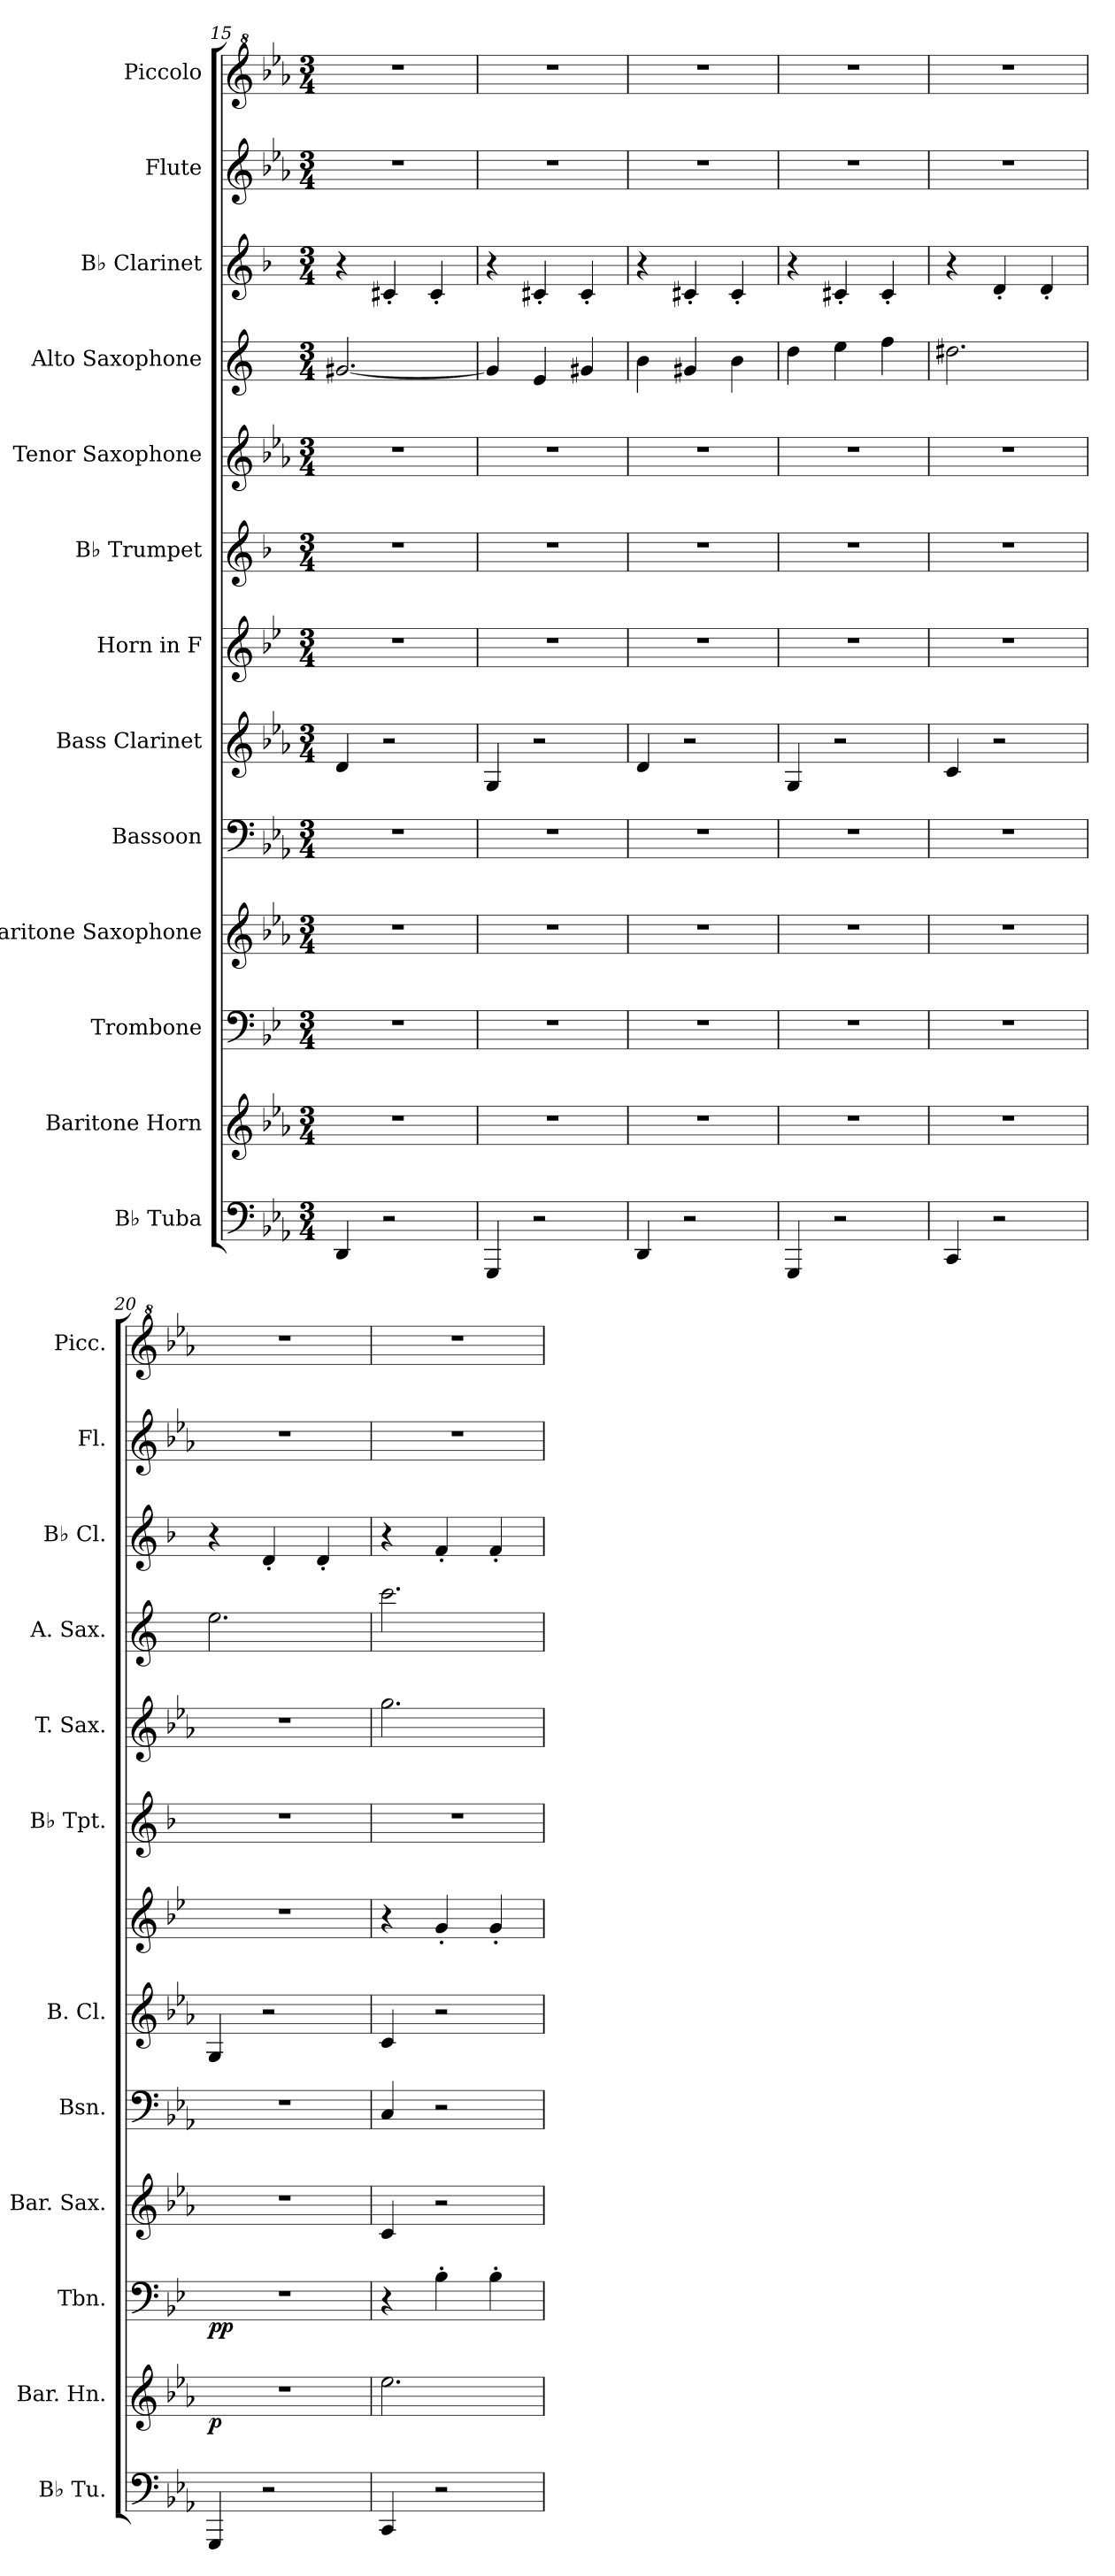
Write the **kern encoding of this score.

**kern	**kern	**dynam	**kern	**dynam	**kern	**kern	**kern	**kern	**kern	**kern	**kern	**kern	**kern	**kern
*part13	*part12	*part12	*part11	*part11	*part10	*part9	*part8	*part7	*part6	*part5	*part4	*part3	*part2	*part1
*staff13	*staff12	*staff12	*staff11	*staff11	*staff10	*staff9	*staff8	*staff7	*staff6	*staff5	*staff4	*staff3	*staff2	*staff1
*I"B♭ Tuba	*I"Baritone Horn	*	*I"Trombone	*	*I"Baritone Saxophone	*I"Bassoon	*I"Bass Clarinet	*I"Horn in F	*I"B♭ Trumpet	*I"Tenor Saxophone	*I"Alto Saxophone	*I"B♭ Clarinet	*I"Flute	*I"Piccolo
*I'B♭ Tu.	*I'Bar. Hn.	*	*I'Tbn.	*	*I'Bar. Sax.	*I'Bsn.	*I'B. Cl.	*	*I'B♭ Tpt.	*I'T. Sax.	*I'A. Sax.	*I'B♭ Cl.	*I'Fl.	*I'Picc.
*clefF4	*clefG2	*	*clefF4	*	*clefG2	*clefF4	*clefG2	*clefG2	*clefG2	*clefG2	*clefG2	*clefG2	*clefG2	*clefG^2
*	*ITrd8c14	*	*ITrd4c7	*	*ITrd12c21	*	*ITrd8c14	*ITrd4c7	*ITrd1c2	*ITrd8c14	*ITrd5c9	*ITrd1c2	*	*ITrd-7c-12
*k[b-e-a-]	*k[b-e-a-]	*	*k[b-e-a-]	*	*k[b-e-a-]	*k[b-e-a-]	*k[b-e-a-]	*k[b-e-a-]	*k[b-e-a-]	*k[b-e-a-]	*k[b-e-a-]	*k[b-e-a-]	*k[b-e-a-]	*k[b-e-a-]
*M3/4	*M3/4	*	*M3/4	*	*M3/4	*M3/4	*M3/4	*M3/4	*M3/4	*M3/4	*M3/4	*M3/4	*M3/4	*M3/4
=15	=15	=15	=15	=15	=15	=15	=15	=15	=15	=15	=15	=15	=15	=15
4DD/	2.r	.	2.r	.	2.r	2.r	4D/	2.r	2.r	2.r	[2.Bn/	4r	2.r	2.r
2r	.	.	.	.	.	.	2r	.	.	.	.	4Bn'/	.	.
.	.	.	.	.	.	.	.	.	.	.	.	4B'/	.	.
=16	=16	=16	=16	=16	=16	=16	=16	=16	=16	=16	=16	=16	=16	=16
4GGG/	2.r	.	2.r	.	2.r	2.r	4GG/	2.r	2.r	2.r	4B/]	4r	2.r	2.r
2r	.	.	.	.	.	.	2r	.	.	.	4G/	4Bn'/	.	.
.	.	.	.	.	.	.	.	.	.	.	4Bn/	4B'/	.	.
=17	=17	=17	=17	=17	=17	=17	=17	=17	=17	=17	=17	=17	=17	=17
4DD/	2.r	.	2.r	.	2.r	2.r	4D/	2.r	2.r	2.r	4d\	4r	2.r	2.r
2r	.	.	.	.	.	.	2r	.	.	.	4Bn/	4Bn'/	.	.
.	.	.	.	.	.	.	.	.	.	.	4d\	4B'/	.	.
!!LO:PB:g=z
=18	=18	=18	=18	=18	=18	=18	=18	=18	=18	=18	=18	=18	=18	=18
4GGG/	2.r	.	2.r	.	2.r	2.r	4GG/	2.r	2.r	2.r	4f\	4r	2.r	2.r
2r	.	.	.	.	.	.	2r	.	.	.	4g\	4Bn'/	.	.
.	.	.	.	.	.	.	.	.	.	.	4a-\	4B'/	.	.
=19	=19	=19	=19	=19	=19	=19	=19	=19	=19	=19	=19	=19	=19	=19
4CC/	2.r	.	2.r	.	2.r	2.r	4C/	2.r	2.r	2.r	2.f#X\	4r	2.r	2.r
2r	.	.	.	.	.	.	2r	.	.	.	.	4c'/	.	.
.	.	.	.	.	.	.	.	.	.	.	.	4c'/	.	.
=20	=20	=20	=20	=20	=20	=20	=20	=20	=20	=20	=20	=20	=20	=20
!	!	!LO:DY:b	!	!LO:DY:b	!	!	!	!	!	!	!	!	!	!
4GGG/	2.r	p	2.r	pp	2.r	2.r	4GG/	2.r	2.r	2.r	2.g\	4r	2.r	2.r
2r	.	.	.	.	.	.	2r	.	.	.	.	4c'/	.	.
.	.	.	.	.	.	.	.	.	.	.	.	4c'/	.	.
=21	=21	=21	=21	=21	=21	=21	=21	=21	=21	=21	=21	=21	=21	=21
4CC/	2.e-\	.	4r	.	4C/	4C/	4C/	4r	2.r	2.g\	2.ee-\	4r	2.r	2.r
2r	.	.	4E-'\	.	2r	2r	2r	4c'/	.	.	.	4e-'/	.	.
.	.	.	4E-'\	.	.	.	.	4c'/	.	.	.	4e-'/	.	.
=	=	=	=	=	=	=	=	=	=	=	=	=	=	=
*-	*-	*-	*-	*-	*-	*-	*-	*-	*-	*-	*-	*-	*-	*-
